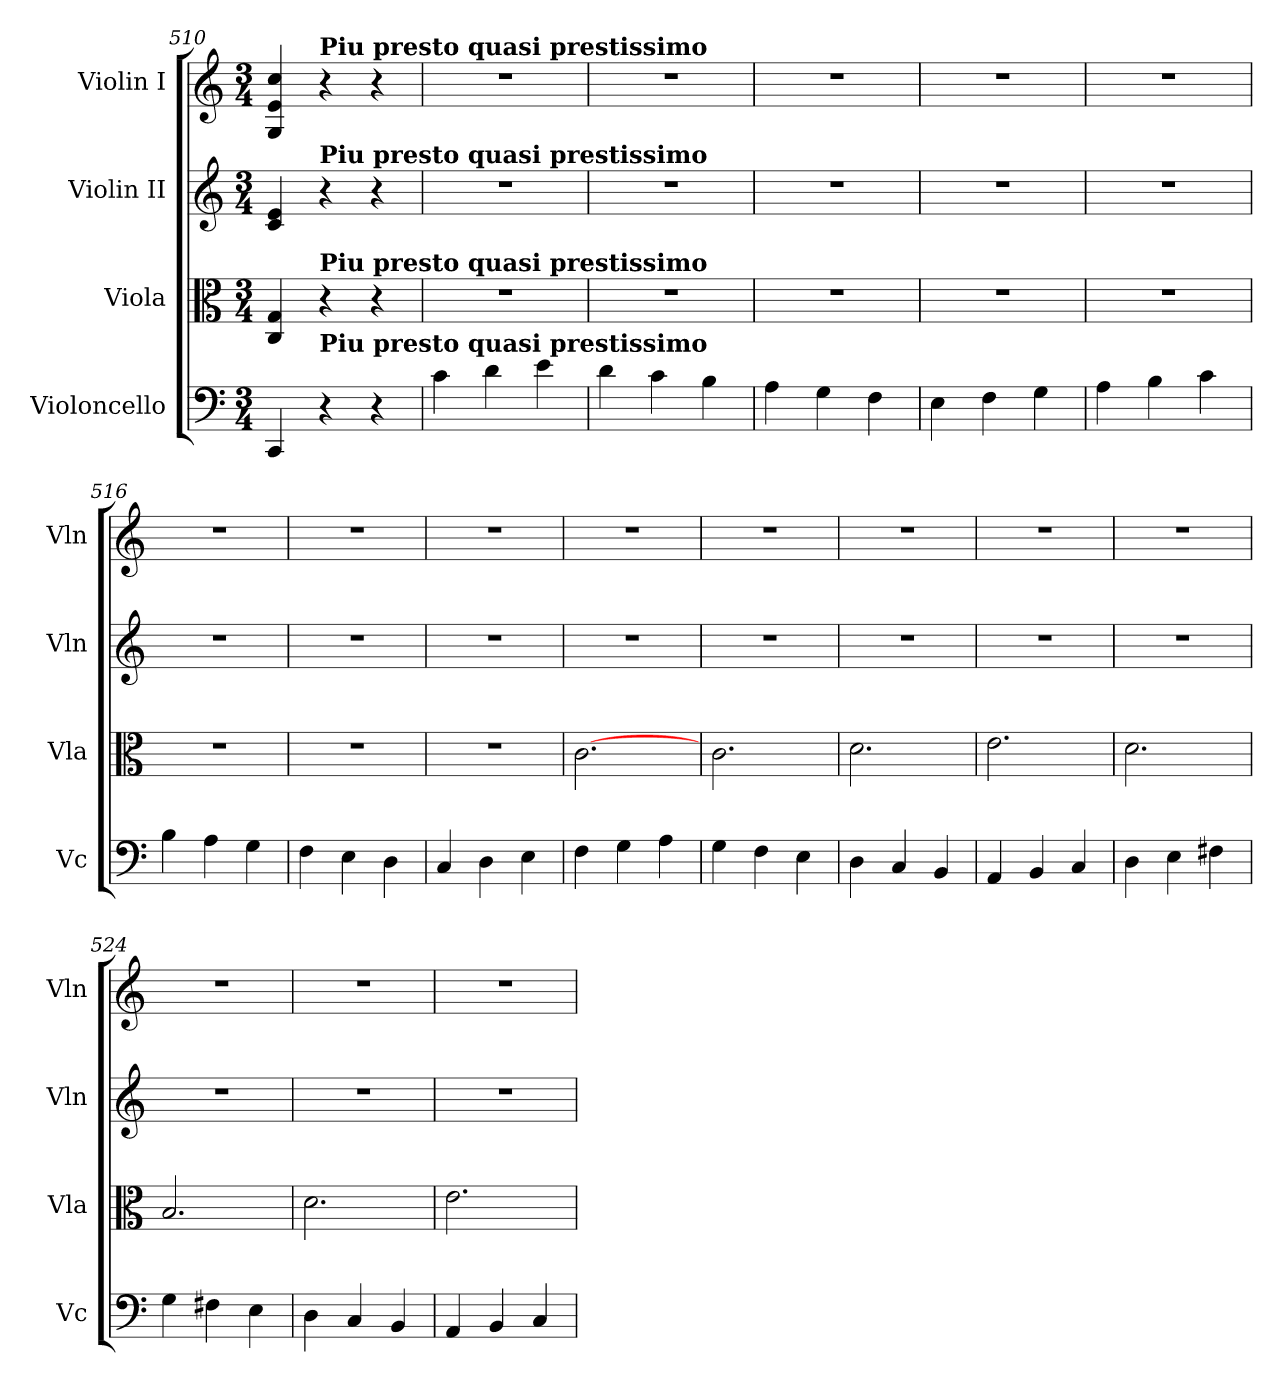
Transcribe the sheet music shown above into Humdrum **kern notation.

**kern	**kern	**kern	**kern
*part4	*part3	*part2	*part1
*staff4	*staff3	*staff2	*staff1
*I"Violoncello	*I"Viola	*I"Violin II	*I"Violin I
*I'Vc	*I'Vla	*I'Vln	*I'Vln
*clefF4	*clefC3	*clefG2	*clefG2
*k[]	*k[]	*k[]	*k[]
*C:	*C:	*C:	*C:
*M3/4	*M3/4	*M3/4	*M3/4
=510	=510	=510	=510
4CC	4C 4G	4c 4e	4G 4e 4cc
!	!	!	!LO:TX:a:B:t=Piu presto quasi prestissimo
!	!	!LO:TX:a:B:t=Piu presto quasi prestissimo	!
!	!LO:TX:a:B:t=Piu presto quasi prestissimo	!	!
!LO:TX:a:B:t=Piu presto quasi prestissimo	!	!	!
4r	4r	4r	4r
4r	4r	4r	4r
=511	=511	=511	=511
4c	2.r	2.r	2.r
4d	.	.	.
4e	.	.	.
=512	=512	=512	=512
4d	2.r	2.r	2.r
4c	.	.	.
4B	.	.	.
=513	=513	=513	=513
4A	2.r	2.r	2.r
4G	.	.	.
4F	.	.	.
=514	=514	=514	=514
4E	2.r	2.r	2.r
4F	.	.	.
4G	.	.	.
=515	=515	=515	=515
4A	2.r	2.r	2.r
4B	.	.	.
4c	.	.	.
=516	=516	=516	=516
4B	2.r	2.r	2.r
4A	.	.	.
4G	.	.	.
=517	=517	=517	=517
4F	2.r	2.r	2.r
4E	.	.	.
4D	.	.	.
=518	=518	=518	=518
4C	2.r	2.r	2.r
4D	.	.	.
4E	.	.	.
=519	=519	=519	=519
4F	[2.c	2.r	2.r
4G	.	.	.
4A	.	.	.
=520	=520	=520	=520
4G	2.c	2.r	2.r
4F	.	.	.
4E	.	.	.
=521	=521	=521	=521
4D	2.d	2.r	2.r
4C	.	.	.
4BB	.	.	.
=522	=522	=522	=522
4AA	2.e	2.r	2.r
4BB	.	.	.
4C	.	.	.
=523	=523	=523	=523
4D	2.d	2.r	2.r
4E	.	.	.
4F#X	.	.	.
=524	=524	=524	=524
4G	2.B	2.r	2.r
4F#X	.	.	.
4E	.	.	.
=525	=525	=525	=525
4D	2.d	2.r	2.r
4C	.	.	.
4BB	.	.	.
=526	=526	=526	=526
4AA	2.e	2.r	2.r
4BB	.	.	.
4C	.	.	.
=	=	=	=
*-	*-	*-	*-
